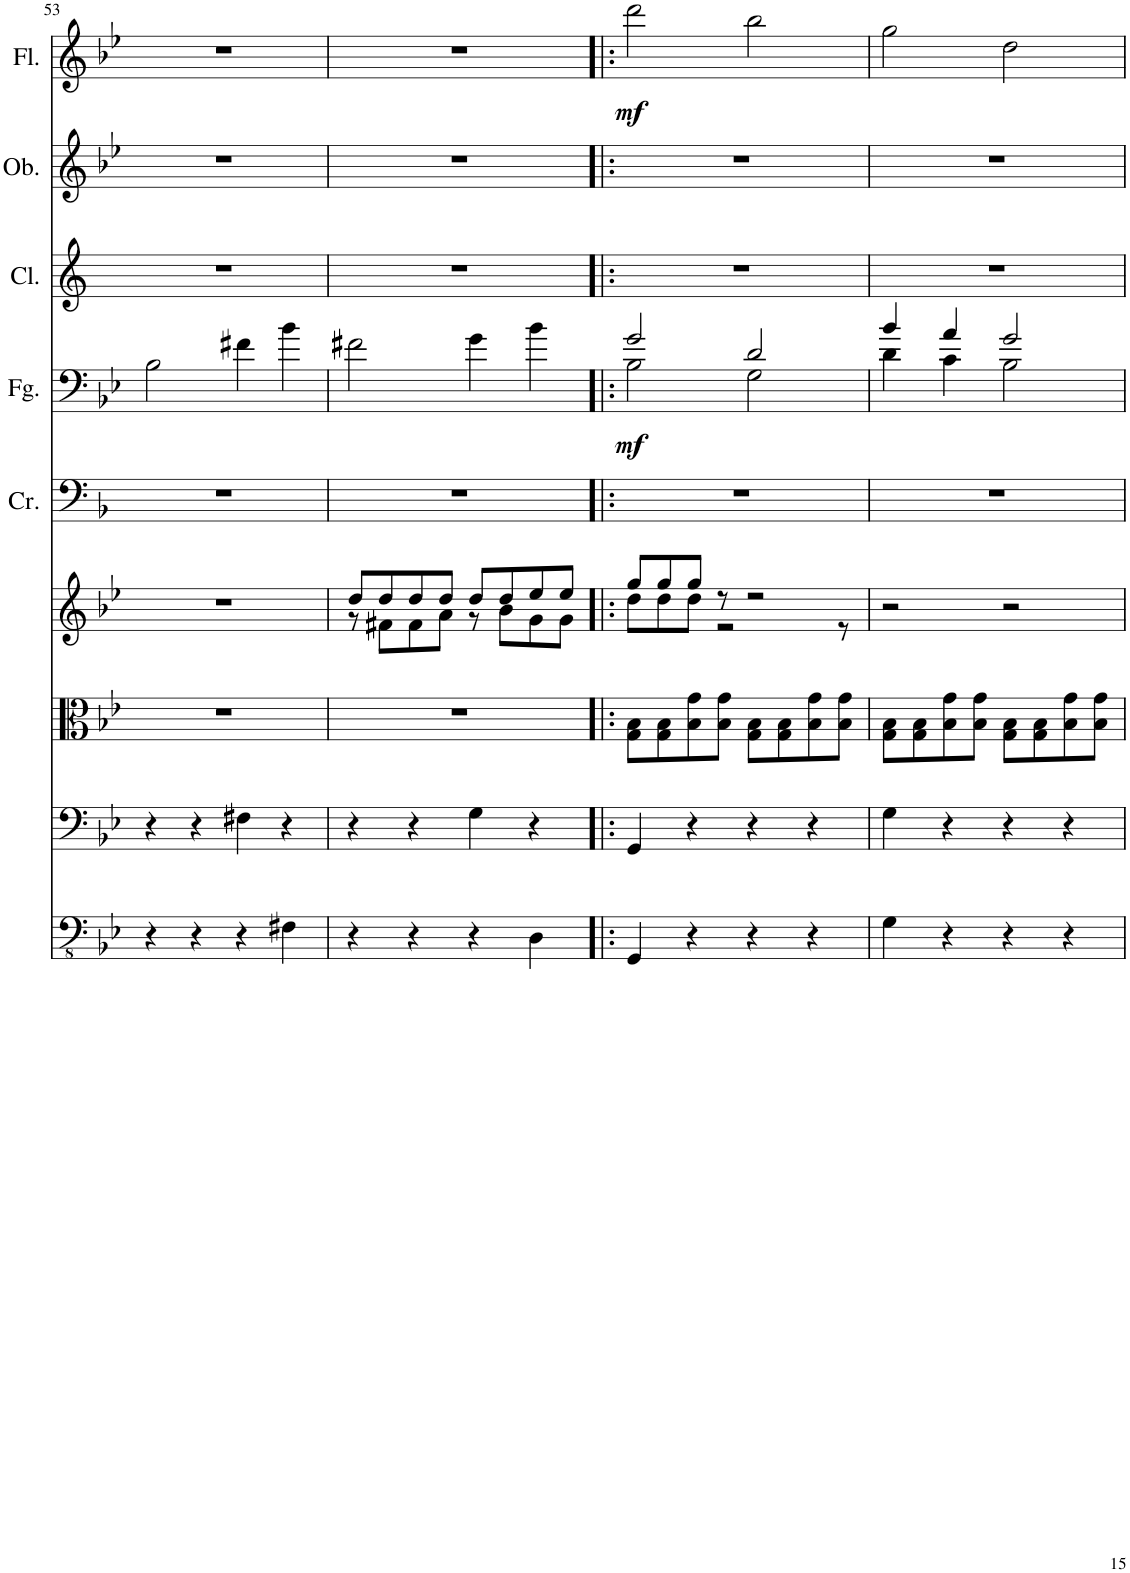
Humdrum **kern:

**kern	**kern	**kern	**kern	**kern	**kern	**dynam	**kern	**kern	**kern	**dynam
*part9	*part8	*part7	*part6	*part5	*part4	*part4	*part3	*part2	*part1	*part1
*staff9	*staff8	*staff7	*staff6	*staff5	*staff4	*staff4	*staff3	*staff2	*staff1	*staff1
*I"Basso	*I"Violoncello	*I"Viola	*I"Violino	*I"Corno in Fa	*I"Fagotto	*	*I"Clarinetto Soprano in Sib	*I"Oboe	*I"Flauto in Do	*
*	*	*	*	*I'Cr.	*I'Fg.	*	*I'Cl.	*I'Ob.	*I'Fl.	*
!!LO:PB:g=z
*clefFv4	*clefF4	*clefC3	*clefG2	*clefF4	*clefF4	*	*clefG2	*clefG2	*clefG2	*
*	*	*	*	*Trd4c7	*	*	*Trd1c2	*	*	*
*k[b-e-]	*k[b-e-]	*k[b-e-]	*k[b-e-]	*k[b-]	*k[b-e-]	*	*k[]	*k[b-e-]	*k[b-e-]	*
*M2/2	*M2/2	*M2/2	*M2/2	*M2/2	*M2/2	*	*M2/2	*M2/2	*M2/2	*
=53	=53	=53	=53	=53	=53	=53	=53	=53	=53	=53
4r	4r	1r	1r	1r	2B-\	.	1r	1r	1r	.
4r	4r	.	.	.	.	.	.	.	.	.
4r	4F#X\	.	.	.	4f#X\	.	.	.	.	.
4FF#X\	4r	.	.	.	4b-\	.	.	.	.	.
=54	=54	=54	=54	=54	=54	=54	=54	=54	=54	=54
*	*	*	*^	*	*	*	*	*	*	*
4r	4r	1r	8dd/L	8r	1r	2f#X\	.	1r	1r	1r	.
.	.	.	8dd/	8f#X\L	.	.	.	.	.	.	.
4r	4r	.	8dd/	8f#\	.	.	.	.	.	.	.
.	.	.	8dd/J	8a\J	.	.	.	.	.	.	.
4r	4G\	.	8dd/L	8r	.	4g\	.	.	.	.	.
.	.	.	8dd/	8b-\L	.	.	.	.	.	.	.
4DD\	4r	.	8ee-/	8g\	.	4b-\	.	.	.	.	.
.	.	.	8ee-/J	8g\J	.	.	.	.	.	.	.
=55!|:	=55!|:	=55!|:	=55!|:	=55!|:	=55!|:	=55!|:	=55!|:	=55!|:	=55!|:	=55!|:	=55!|:
*	*	*	*	*	*	*^	*	*	*	*	*
!	!	!	!	!	!	!	!	!LO:DY:b	!	!	!	!LO:DY:b
4GGG/	4GG/	8G\ 8B-\L	8gg/L	8dd\L	1r	2g/	2B-\	mf	1r	1r	2ddd\	mf
.	.	8G\ 8B-\	8gg/	8dd\	.	.	.	.	.	.	.	.
4r	4r	8B-\ 8g\	8gg/J	8dd\J	.	.	.	.	.	.	.	.
.	.	8B-\ 8g\J	8r	2r	.	.	.	.	.	.	.	.
4r	4r	8G\ 8B-\L	2r	.	.	2d/	2G\	.	.	.	2bb-\	.
.	.	8G\ 8B-\	.	.	.	.	.	.	.	.	.	.
4r	4r	8B-\ 8g\	.	.	.	.	.	.	.	.	.	.
.	.	8B-\ 8g\J	.	8r	.	.	.	.	.	.	.	.
*	*	*	*v	*v	*	*	*	*	*	*	*	*
=56	=56	=56	=56	=56	=56	=56	=56	=56	=56	=56	=56
4GG\	4G\	8G\ 8B-\L	2r	1r	4b-/	4d\	.	1r	1r	2gg\	.
.	.	8G\ 8B-\	.	.	.	.	.	.	.	.	.
4r	4r	8B-\ 8g\	.	.	4a/	4c\	.	.	.	.	.
.	.	8B-\ 8g\J	.	.	.	.	.	.	.	.	.
4r	4r	8G\ 8B-\L	2r	.	2g/	2B-\	.	.	.	2dd\	.
.	.	8G\ 8B-\	.	.	.	.	.	.	.	.	.
4r	4r	8B-\ 8g\	.	.	.	.	.	.	.	.	.
.	.	8B-\ 8g\J	.	.	.	.	.	.	.	.	.
*	*	*	*	*	*v	*v	*	*	*	*	*
=	=	=	=	=	=	=	=	=	=	=
*-	*-	*-	*-	*-	*-	*-	*-	*-	*-	*-
